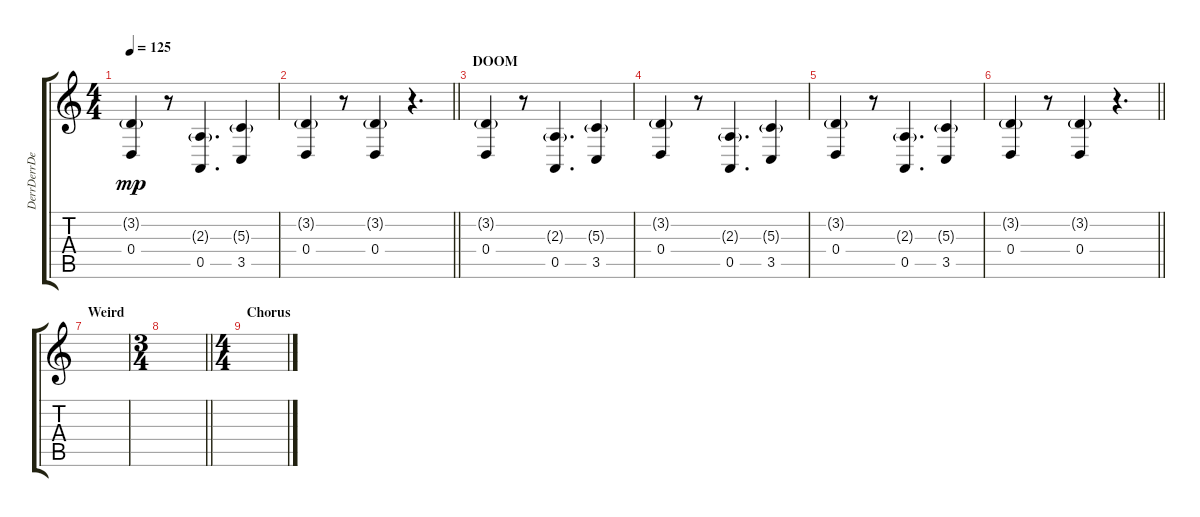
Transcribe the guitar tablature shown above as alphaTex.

\track ("DerrDerrDer" "DerrDerrDe") {instrument lead5charang}
\staff {score tabs}
\tuning (E4 B3 G3 D3 A2 E2) {hide}
\ts (4 4)
\tempo 125
\clef g2
\ks c
(3.2{g} 0.4).4{dy mp} r.8 (2.3{g} 0.5).4{d} (5.3{g} 3.5).4 |
\barLineRight lightlight
(3.2{g} 0.4).4 r.8 (3.2{g} 0.4).4 r.4{d} |
\section ("" "DOOM")
(3.2{g} 0.4).4 r.8 (2.3{g} 0.5).4{d} (5.3{g} 3.5).4 |
(3.2{g} 0.4).4 r.8 (2.3{g} 0.5).4{d} (5.3{g} 3.5).4 |
(3.2{g} 0.4).4 r.8 (2.3{g} 0.5).4{d} (5.3{g} 3.5).4 |
\barLineRight lightlight
(3.2{g} 0.4).4 r.8 (3.2{g} 0.4).4 r.4{d} |
\section ("" "Weird")
|
\ts (3 4)
\barLineRight lightlight
|
\ts (4 4)
\section ("" "Chorus")
